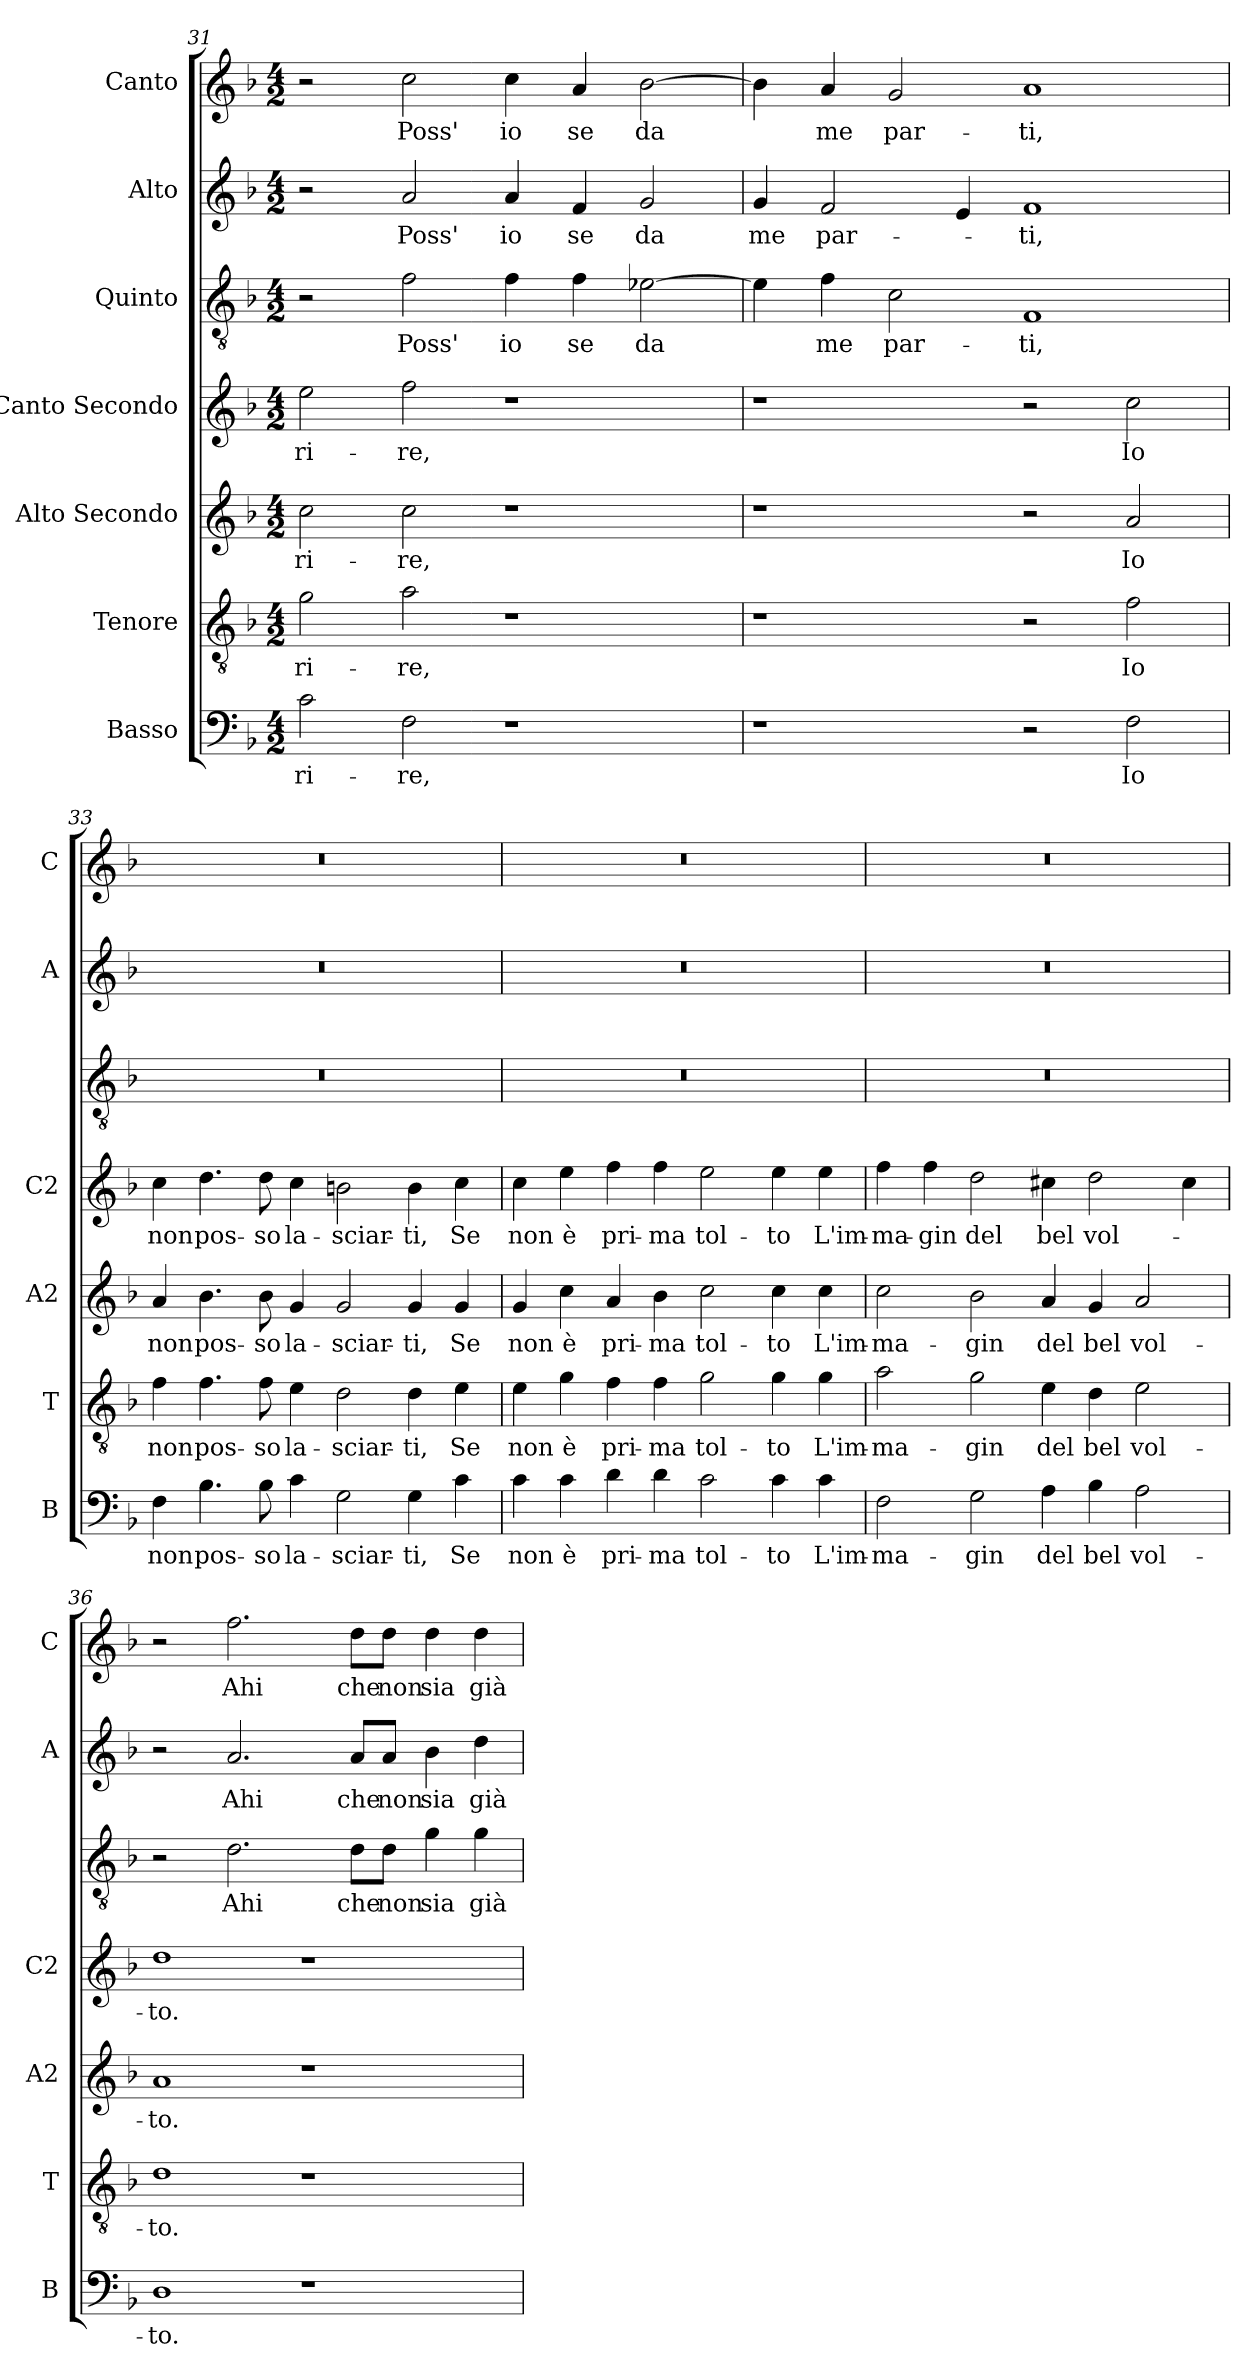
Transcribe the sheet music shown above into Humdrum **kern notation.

**kern	**text	**kern	**text	**kern	**text	**kern	**text	**kern	**text	**kern	**text	**kern	**text
*part7	*part7	*part6	*part6	*part5	*part5	*part4	*part4	*part3	*part3	*part2	*part2	*part1	*part1
*staff7	*staff7	*staff6	*staff6	*staff5	*staff5	*staff4	*staff4	*staff3	*staff3	*staff2	*staff2	*staff1	*staff1
*I"Basso	*	*I"Tenore	*	*I"Alto Secondo	*	*I"Canto Secondo	*	*I"Quinto	*	*I"Alto	*	*I"Canto	*
*I'B	*	*I'T	*	*I'A2	*	*I'C2	*	*	*	*I'A	*	*I'C	*
*clefF4	*	*clefGv2	*	*clefG2	*	*clefG2	*	*clefGv2	*	*clefG2	*	*clefG2	*
*k[b-]	*	*k[b-]	*	*k[b-]	*	*k[b-]	*	*k[b-]	*	*k[b-]	*	*k[b-]	*
*F:	*	*F:	*	*F:	*	*F:	*	*F:	*	*F:	*	*F:	*
*M4/2	*	*M4/2	*	*M4/2	*	*M4/2	*	*M4/2	*	*M4/2	*	*M4/2	*
=31	=31	=31	=31	=31	=31	=31	=31	=31	=31	=31	=31	=31	=31
!	!LO:LY:b	!	!LO:LY:b	!	!LO:LY:b	!	!LO:LY:b	!	!	!	!	!	!
2c\	-ri-	2g\	-ri-	2cc\	-ri-	2ee\	-ri-	2r	.	2r	.	2r	.
!	!LO:LY:b	!	!LO:LY:b	!	!LO:LY:b	!	!LO:LY:b	!	!LO:LY:b	!	!LO:LY:b	!	!LO:LY:b
2F\	-re,	2a\	-re,	2cc\	-re,	2ff\	-re,	2f\	Poss'	2a/	Poss'	2cc\	Poss'
!	!	!	!	!	!	!	!	!	!LO:LY:b	!	!LO:LY:b	!	!LO:LY:b
1r	.	1r	.	1r	.	1r	.	4f\	io	4a/	io	4cc\	io
!	!	!	!	!	!	!	!	!	!LO:LY:b	!	!LO:LY:b	!	!LO:LY:b
.	.	.	.	.	.	.	.	4f\	se	4f/	se	4a/	se
!	!	!	!	!	!	!	!	!	!LO:LY:b	!	!LO:LY:b	!	!LO:LY:b
.	.	.	.	.	.	.	.	[2e-X\	da	2g/	da	[2b-\	da
=32	=32	=32	=32	=32	=32	=32	=32	=32	=32	=32	=32	=32	=32
!	!	!	!	!	!	!	!	!	!	!	!LO:LY:b	!	!
1r	.	1r	.	1r	.	1r	.	4e-\]	.	4g/	me	4b-\]	.
!	!	!	!	!	!	!	!	!	!LO:LY:b	!	!LO:LY:b	!	!LO:LY:b
.	.	.	.	.	.	.	.	4f\	me	2f/	par-	4a/	me
!	!	!	!	!	!	!	!	!	!LO:LY:b	!	!	!	!LO:LY:b
.	.	.	.	.	.	.	.	2c\	par-	.	.	2g/	par-
.	.	.	.	.	.	.	.	.	.	4e/	.	.	.
!	!	!	!	!	!	!	!	!	!LO:LY:b	!	!LO:LY:b	!	!LO:LY:b
2r	.	2r	.	2r	.	2r	.	1F	-ti,	1f	-ti,	1a	-ti,
!	!LO:LY:b	!	!LO:LY:b	!	!LO:LY:b	!	!LO:LY:b	!	!	!	!	!	!
2F\	Io	2f\	Io	2a/	Io	2cc\	Io	.	.	.	.	.	.
=33	=33	=33	=33	=33	=33	=33	=33	=33	=33	=33	=33	=33	=33
!	!LO:LY:b	!	!LO:LY:b	!	!LO:LY:b	!	!LO:LY:b	!	!	!	!	!	!
4F\	non	4f\	non	4a/	non	4cc\	non	0r	.	0r	.	0r	.
!	!LO:LY:b	!	!LO:LY:b	!	!LO:LY:b	!	!LO:LY:b	!	!	!	!	!	!
4.B-\	pos-	4.f\	pos-	4.b-\	pos-	4.dd\	pos-	.	.	.	.	.	.
!	!LO:LY:b	!	!LO:LY:b	!	!LO:LY:b	!	!LO:LY:b	!	!	!	!	!	!
8B-\	-so	8f\	-so	8b-\	-so	8dd\	-so	.	.	.	.	.	.
!	!LO:LY:b	!	!LO:LY:b	!	!LO:LY:b	!	!LO:LY:b	!	!	!	!	!	!
4c\	la-	4e\	la-	4g/	la-	4cc\	la-	.	.	.	.	.	.
!	!LO:LY:b	!	!LO:LY:b	!	!LO:LY:b	!	!LO:LY:b	!	!	!	!	!	!
2G\	-sciar-	2d\	-sciar-	2g/	-sciar-	2bn\	-sciar-	.	.	.	.	.	.
!	!LO:LY:b	!	!LO:LY:b	!	!LO:LY:b	!	!LO:LY:b	!	!	!	!	!	!
4G\	-ti,	4d\	-ti,	4g/	-ti,	4b\	-ti,	.	.	.	.	.	.
!	!LO:LY:b	!	!LO:LY:b	!	!LO:LY:b	!	!LO:LY:b	!	!	!	!	!	!
4c\	Se	4e\	Se	4g/	Se	4cc\	Se	.	.	.	.	.	.
!!LO:PB:g=z
=34	=34	=34	=34	=34	=34	=34	=34	=34	=34	=34	=34	=34	=34
!	!LO:LY:b	!	!LO:LY:b	!	!LO:LY:b	!	!LO:LY:b	!	!	!	!	!	!
4c\	non	4e\	non	4g/	non	4cc\	non	0r	.	0r	.	0r	.
!	!LO:LY:b	!	!LO:LY:b	!	!LO:LY:b	!	!LO:LY:b	!	!	!	!	!	!
4c\	è	4g\	è	4cc\	è	4ee\	è	.	.	.	.	.	.
!	!LO:LY:b	!	!LO:LY:b	!	!LO:LY:b	!	!LO:LY:b	!	!	!	!	!	!
4d\	pri-	4f\	pri-	4a/	pri-	4ff\	pri-	.	.	.	.	.	.
!	!LO:LY:b	!	!LO:LY:b	!	!LO:LY:b	!	!LO:LY:b	!	!	!	!	!	!
4d\	-ma	4f\	-ma	4b-\	-ma	4ff\	-ma	.	.	.	.	.	.
!	!LO:LY:b	!	!LO:LY:b	!	!LO:LY:b	!	!LO:LY:b	!	!	!	!	!	!
2c\	tol-	2g\	tol-	2cc\	tol-	2ee\	tol-	.	.	.	.	.	.
!	!LO:LY:b	!	!LO:LY:b	!	!LO:LY:b	!	!LO:LY:b	!	!	!	!	!	!
4c\	-to	4g\	-to	4cc\	-to	4ee\	-to	.	.	.	.	.	.
!	!LO:LY:b	!	!LO:LY:b	!	!LO:LY:b	!	!LO:LY:b	!	!	!	!	!	!
4c\	L'im-	4g\	L'im-	4cc\	L'im-	4ee\	L'im-	.	.	.	.	.	.
=35	=35	=35	=35	=35	=35	=35	=35	=35	=35	=35	=35	=35	=35
!	!LO:LY:b	!	!LO:LY:b	!	!LO:LY:b	!	!LO:LY:b	!	!	!	!	!	!
2F\	-ma-	2a\	-ma-	2cc\	-ma-	4ff\	-ma-	0r	.	0r	.	0r	.
!	!	!	!	!	!	!	!LO:LY:b	!	!	!	!	!	!
.	.	.	.	.	.	4ff\	-gin	.	.	.	.	.	.
!	!LO:LY:b	!	!LO:LY:b	!	!LO:LY:b	!	!LO:LY:b	!	!	!	!	!	!
2G\	-gin	2g\	-gin	2b-\	-gin	2dd\	del	.	.	.	.	.	.
!	!LO:LY:b	!	!LO:LY:b	!	!LO:LY:b	!	!LO:LY:b	!	!	!	!	!	!
4A\	del	4e\	del	4a/	del	4cc#X\	bel	.	.	.	.	.	.
!	!LO:LY:b	!	!LO:LY:b	!	!LO:LY:b	!	!LO:LY:b	!	!	!	!	!	!
4B-\	bel	4d\	bel	4g/	bel	2dd\	vol-	.	.	.	.	.	.
!	!LO:LY:b	!	!LO:LY:b	!	!LO:LY:b	!	!	!	!	!	!	!	!
2A\	vol-	2e\	vol-	2a/	vol-	.	.	.	.	.	.	.	.
.	.	.	.	.	.	4cc#\	.	.	.	.	.	.	.
=36	=36	=36	=36	=36	=36	=36	=36	=36	=36	=36	=36	=36	=36
!	!LO:LY:b	!	!LO:LY:b	!	!LO:LY:b	!	!LO:LY:b	!	!	!	!	!	!
1D	-to.	1d	-to.	1a	-to.	1dd	-to.	2r	.	2r	.	2r	.
!	!	!	!	!	!	!	!	!	!LO:LY:b	!	!LO:LY:b	!	!LO:LY:b
.	.	.	.	.	.	.	.	2.d\	Ahi	2.a/	Ahi	2.ff\	Ahi
1r	.	1r	.	1r	.	1r	.	.	.	.	.	.	.
!	!	!	!	!	!	!	!	!	!LO:LY:b	!	!LO:LY:b	!	!LO:LY:b
.	.	.	.	.	.	.	.	8d\L	che	8a/L	che	8dd\L	che
!	!	!	!	!	!	!	!	!	!LO:LY:b	!	!LO:LY:b	!	!LO:LY:b
.	.	.	.	.	.	.	.	8d\J	non	8a/J	non	8dd\J	non
!	!	!	!	!	!	!	!	!	!LO:LY:b	!	!LO:LY:b	!	!LO:LY:b
.	.	.	.	.	.	.	.	4g\	sia	4b-\	sia	4dd\	sia
!	!	!	!	!	!	!	!	!	!LO:LY:b	!	!LO:LY:b	!	!LO:LY:b
.	.	.	.	.	.	.	.	4g\	già-	4dd\	già-	4dd\	già-
=	=	=	=	=	=	=	=	=	=	=	=	=	=
*-	*-	*-	*-	*-	*-	*-	*-	*-	*-	*-	*-	*-	*-
